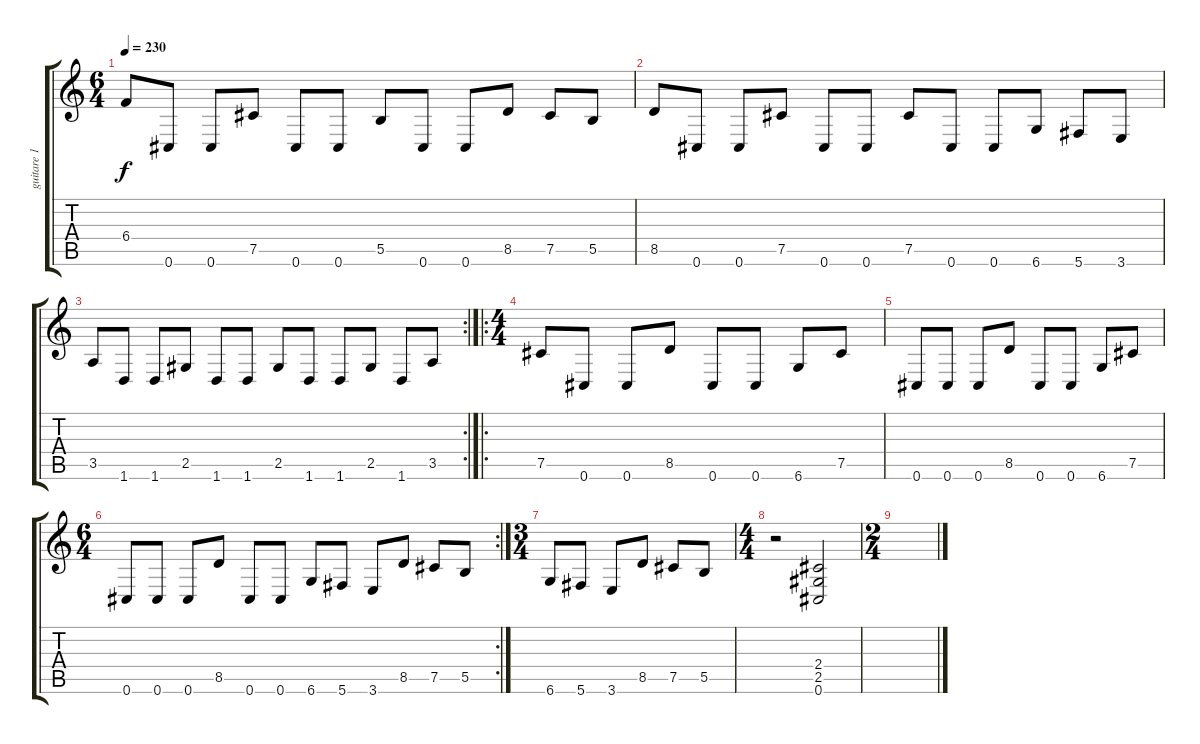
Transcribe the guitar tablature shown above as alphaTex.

\track ("guitare 1" "guitare 1") {instrument distortionguitar}
\staff {score tabs}
\tuning (Db4 Ab3 E3 B2 Gb2 Db2) {hide}
\ts (6 4)
\tempo 230
\clef g2
\ks c
6.4.8{dy f} 0.6.8 0.6.8 7.5.8 0.6.8 0.6.8 5.5.8 0.6.8 0.6.8 8.5.8 7.5.8 5.5.8 |
8.5.8 0.6.8 0.6.8 7.5.8 0.6.8 0.6.8 7.5.8 0.6.8 0.6.8 6.6.8 5.6.8 3.6.8 |
\rc 2
3.5.8 1.6.8 1.6.8 2.5.8 1.6.8 1.6.8 2.5.8 1.6.8 1.6.8 2.5.8 1.6.8 3.5.8 |
\ro
\ts (4 4)
7.5.8 0.6.8 0.6.8 8.5.8 0.6.8 0.6.8 6.6.8 7.5.8 |
0.6.8 0.6.8 0.6.8 8.5.8 0.6.8 0.6.8 6.6.8 7.5.8 |
\rc 2
\ts (6 4)
0.6.8 0.6.8 0.6.8 8.5.8 0.6.8 0.6.8 6.6.8 5.6.8 3.6.8 8.5.8 7.5.8 5.5.8 |
\ts (3 4)
6.6.8 5.6.8 3.6.8 8.5.8 7.5.8 5.5.8 |
\ts (4 4)
r.2 (2.4 2.5 0.6).2 |
\ts (2 4)
